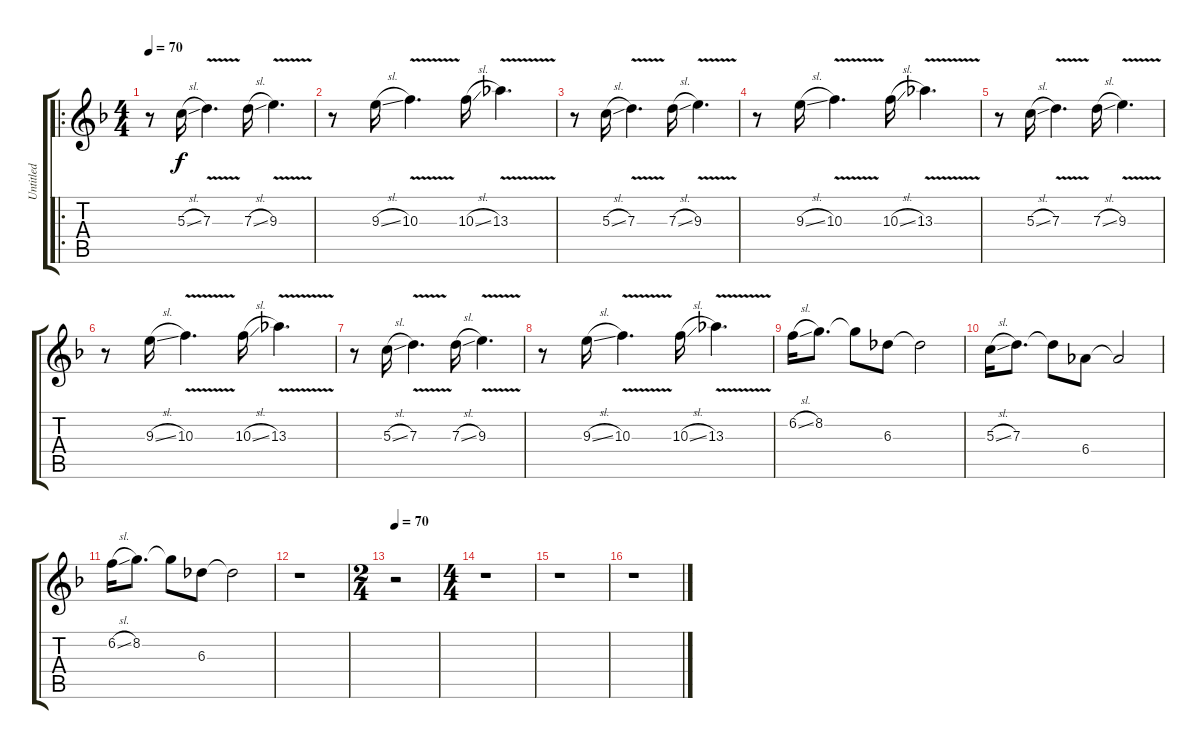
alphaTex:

\track ("Untitled" "Untitled") {instrument electricguitarclean}
\staff {score tabs}
\tuning (E4 B3 G3 D3 A2 E2) {hide}
\ro
\ts (4 4)
\tempo 70
\clef g2
\ks f
r.8{dy f instrument electricguitarclean} 5.3{sl}.16 7.3{v}.4{d} 7.3{sl}.16 9.3{v}.4{d} |
r.8 9.3{sl}.16 10.3{v}.4{d} 10.3{sl}.16 13.3{v}.4{d} |
r.8 5.3{sl}.16 7.3{v}.4{d} 7.3{sl}.16 9.3{v}.4{d} |
r.8 9.3{sl}.16 10.3{v}.4{d} 10.3{sl}.16 13.3{v}.4{d} |
r.8 5.3{sl}.16 7.3{v}.4{d} 7.3{sl}.16 9.3{v}.4{d} |
r.8 9.3{sl}.16 10.3{v}.4{d} 10.3{sl}.16 13.3{v}.4{d} |
r.8 5.3{sl}.16 7.3{v}.4{d} 7.3{sl}.16 9.3{v}.4{d} |
r.8 9.3{sl}.16 10.3{v}.4{d} 10.3{sl}.16 13.3{v}.4{d} |
6.2{sl}.16 8.2.8{d} 8.2{t}.8 6.3.8 6.3{t}.2 |
5.3{sl}.16 7.3.8{d} 7.3{t}.8 6.4.8 6.4{t}.2 |
6.2{sl}.16 8.2.8{d} 8.2{t}.8 6.3.8 6.3{t}.2 |
r.1 |
\ts (2 4)
\tempo 70
r.2 |
\ts (4 4)
r.1 |
r.1 |
r.1
